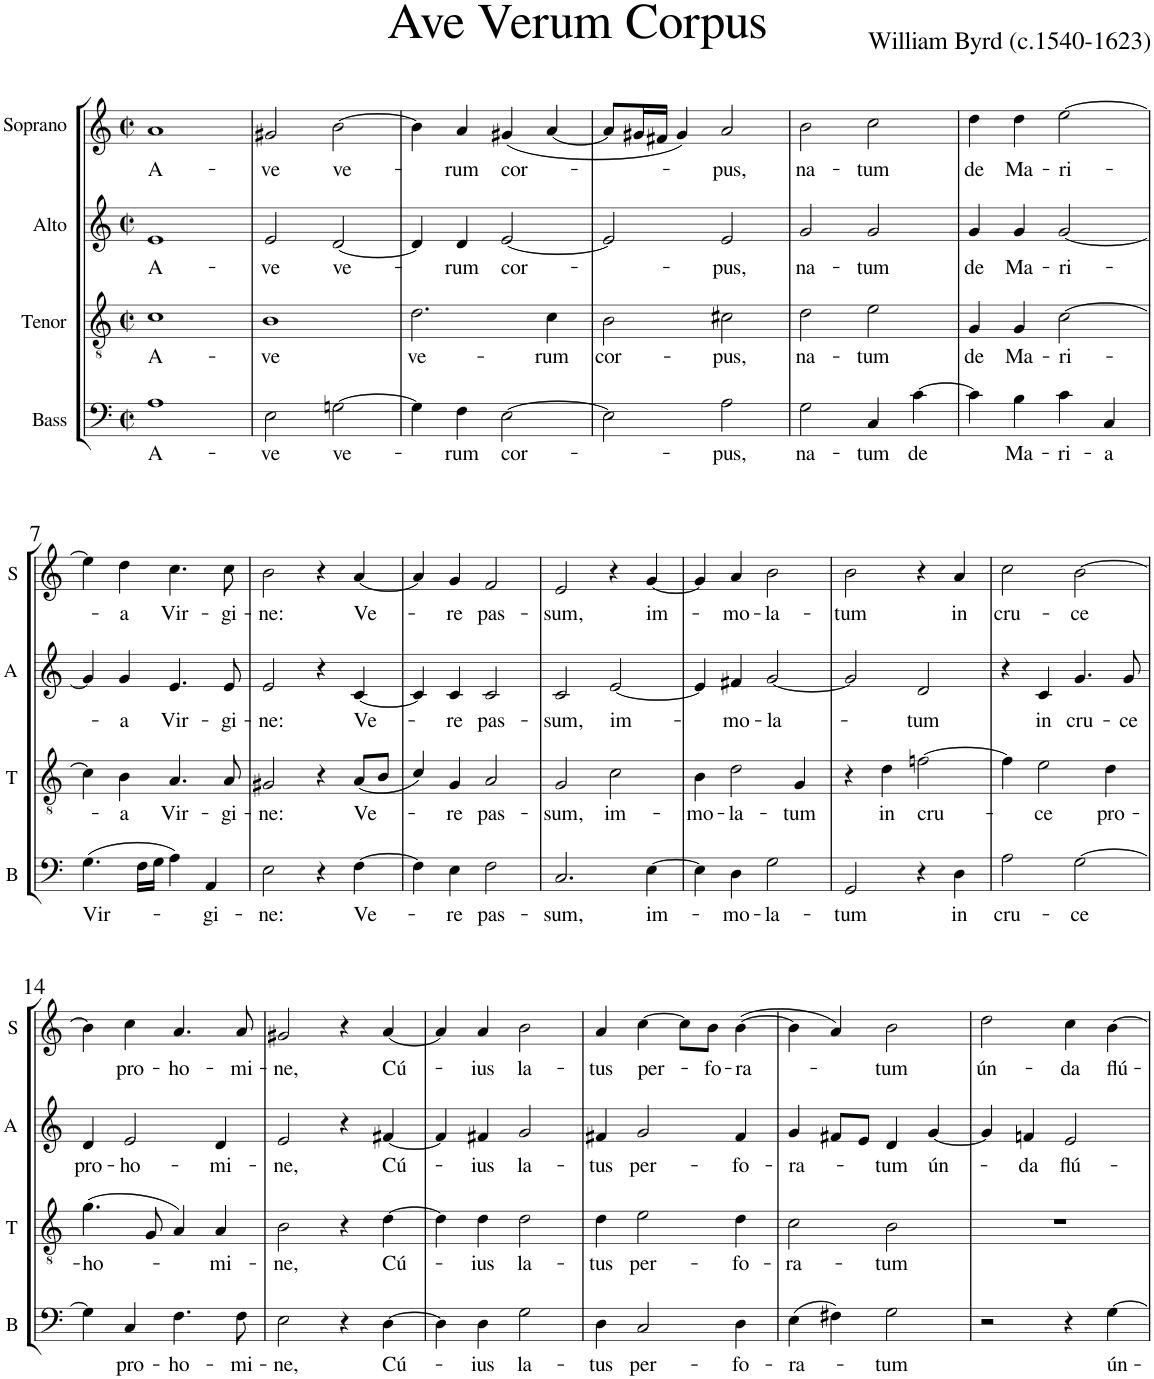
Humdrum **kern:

**kern	**text	**kern	**text	**kern	**text	**kern	**text
*part4	*part4	*part3	*part3	*part2	*part2	*part1	*part1
*staff4	*staff4	*staff3	*staff3	*staff2	*staff2	*staff1	*staff1
*I"Bass	*	*I"Tenor	*	*I"Alto	*	*I"Soprano	*
*I'B	*	*I'T	*	*I'A	*	*I'S	*
*clefF4	*	*clefGv2	*	*clefG2	*	*clefG2	*
*Trd1c2	*	*	*	*Trd1c2	*	*	*
*k[]	*	*k[]	*	*k[]	*	*k[]	*
*M2/2	*	*M2/2	*	*M2/2	*	*M2/2	*
*met(c|)	*	*met(c|)	*	*met(c|)	*	*met(c|)	*
=1	=1	=1	=1	=1	=1	=1	=1
!	!LO:LY:b	!	!LO:LY:b	!	!LO:LY:b	!	!LO:LY:b
1A	A-	1c	A-	1e	A-	1a	A-
=2	=2	=2	=2	=2	=2	=2	=2
!	!LO:LY:b	!	!LO:LY:b	!	!LO:LY:b	!	!LO:LY:b
2E\	-ve	1B	-ve	2e/	-ve	2g#X/	-ve
!	!LO:LY:b	!	!	!	!LO:LY:b	!	!LO:LY:b
[2Gn\	ve-	.	.	[2d/	ve-	[2b\	ve-
=3	=3	=3	=3	=3	=3	=3	=3
!	!	!	!LO:LY:b	!	!	!	!
4G\]	.	2.d\	ve-	4d/]	.	4b\]	.
!	!LO:LY:b	!	!	!	!LO:LY:b	!	!LO:LY:b
4F\	-rum	.	.	4d/	-rum	4a/	-rum
!	!LO:LY:b	!	!	!	!LO:LY:b	!	!LO:LY:b
[2E\	cor-	.	.	[2e/	cor-	(4g#X/	cor-
!	!	!	!LO:LY:b	!	!	!	!
.	.	4c\	-rum	.	.	[4a/	.
=4	=4	=4	=4	=4	=4	=4	=4
!	!	!	!LO:LY:b	!	!	!	!
2E\]	.	2B\	cor-	2e/]	.	8a/L]	.
.	.	.	.	.	.	16g#X/L	.
.	.	.	.	.	.	16f#X/JJ	.
.	.	.	.	.	.	4g#/)	.
!	!LO:LY:b	!	!LO:LY:b	!	!LO:LY:b	!	!LO:LY:b
2A\	-pus,	2c#X\	-pus,	2e/	-pus,	2a/	-pus,
=5	=5	=5	=5	=5	=5	=5	=5
!	!LO:LY:b	!	!LO:LY:b	!	!LO:LY:b	!	!LO:LY:b
2G\	na-	2d\	na-	2g/	na-	2b\	na-
!	!LO:LY:b	!	!LO:LY:b	!	!LO:LY:b	!	!LO:LY:b
4C/	-tum	2e\	-tum	2g/	-tum	2cc\	-tum
!	!LO:LY:b	!	!	!	!	!	!
[4c\	de	.	.	.	.	.	.
=6	=6	=6	=6	=6	=6	=6	=6
!	!	!	!LO:LY:b	!	!LO:LY:b	!	!LO:LY:b
4c\]	.	4G/	de	4g/	de	4dd\	de
!	!LO:LY:b	!	!LO:LY:b	!	!LO:LY:b	!	!LO:LY:b
4B\	Ma-	4G/	Ma-	4g/	Ma-	4dd\	Ma-
!	!LO:LY:b	!	!LO:LY:b	!	!LO:LY:b	!	!LO:LY:b
4c\	-ri-	[2c\	-ri-	[2g/	-ri-	[2ee\	-ri-
!	!LO:LY:b	!	!	!	!	!	!
4C/	-a	.	.	.	.	.	.
!!LO:LB:g=z
=7	=7	=7	=7	=7	=7	=7	=7
!	!LO:LY:b	!	!	!	!	!	!
(4.G\	Vir-	4c\]	.	4g/]	.	4ee\]	.
!	!	!	!LO:LY:b	!	!LO:LY:b	!	!LO:LY:b
.	.	4B\	-a	4g/	-a	4dd\	-a
16F\LL	.	.	.	.	.	.	.
16G\JJ	.	.	.	.	.	.	.
!	!	!	!LO:LY:b	!	!LO:LY:b	!	!LO:LY:b
4A\)	.	4.A/	Vir-	4.e/	Vir-	4.cc\	Vir-
!	!LO:LY:b	!	!	!	!	!	!
4AA/	-gi-	.	.	.	.	.	.
!	!	!	!LO:LY:b	!	!LO:LY:b	!	!LO:LY:b
.	.	8A/	-gi-	8e/	-gi-	8cc\	-gi-
=8	=8	=8	=8	=8	=8	=8	=8
!	!LO:LY:b	!	!LO:LY:b	!	!LO:LY:b	!	!LO:LY:b
2E\	-ne:	2G#X/	-ne:	2e/	-ne:	2b\	-ne:
4r	.	4r	.	4r	.	4r	.
!	!LO:LY:b	!	!LO:LY:b	!	!LO:LY:b	!	!LO:LY:b
[4F\	Ve-	(8A/L	Ve-	[4c/	Ve-	[4a/	Ve-
.	.	8B/J	.	.	.	.	.
=9	=9	=9	=9	=9	=9	=9	=9
4F\]	.	4c/)	.	4c/]	.	4a/]	.
!	!LO:LY:b	!	!LO:LY:b	!	!LO:LY:b	!	!LO:LY:b
4E\	-re	4G/	-re	4c/	-re	4g/	-re
!	!LO:LY:b	!	!LO:LY:b	!	!LO:LY:b	!	!LO:LY:b
2F\	pas-	2A/	pas-	2c/	pas-	2f/	pas-
=10	=10	=10	=10	=10	=10	=10	=10
!	!LO:LY:b	!	!LO:LY:b	!	!LO:LY:b	!	!LO:LY:b
2.C/	-sum,	2G/	-sum,	2c/	-sum,	2e/	-sum,
!	!	!	!LO:LY:b	!	!LO:LY:b	!	!
.	.	2c\	im-	[2e/	im-	4r	.
!	!LO:LY:b	!	!	!	!	!	!LO:LY:b
[4E\	im-	.	.	.	.	[4g/	im-
=11	=11	=11	=11	=11	=11	=11	=11
!	!	!	!LO:LY:b	!	!	!	!
4E\]	.	4B\	-mo-	4e/]	.	4g/]	.
!	!LO:LY:b	!	!LO:LY:b	!	!LO:LY:b	!	!LO:LY:b
4D\	-mo-	2d\	-la-	4f#X/	-mo-	4a/	-mo-
!	!LO:LY:b	!	!	!	!LO:LY:b	!	!LO:LY:b
2G\	-la-	.	.	[2g/	-la-	2b\	-la-
!	!	!	!LO:LY:b	!	!	!	!
.	.	4G/	-tum	.	.	.	.
=12	=12	=12	=12	=12	=12	=12	=12
!	!LO:LY:b	!	!	!	!	!	!LO:LY:b
2GG/	-tum	4r	.	2g/]	.	2b\	-tum
!	!	!	!LO:LY:b	!	!	!	!
.	.	4d\	in	.	.	.	.
!	!	!	!LO:LY:b	!	!LO:LY:b	!	!
4r	.	[2fn\	cru-	2d/	-tum	4r	.
!	!LO:LY:b	!	!	!	!	!	!LO:LY:b
4D\	in	.	.	.	.	4a/	in
=13	=13	=13	=13	=13	=13	=13	=13
!	!LO:LY:b	!	!	!	!	!	!LO:LY:b
2A\	cru-	4f\]	.	4r	.	2cc\	cru-
!	!	!	!LO:LY:b	!	!LO:LY:b	!	!
.	.	2e\	-ce	4c/	in	.	.
!	!LO:LY:b	!	!	!	!LO:LY:b	!	!LO:LY:b
[2G\	-ce	.	.	4.g/	cru-	[2b\	-ce
!	!	!	!LO:LY:b	!	!	!	!
.	.	4d\	pro-	.	.	.	.
!	!	!	!	!	!LO:LY:b	!	!
.	.	.	.	8g/	-ce	.	.
!!LO:LB:g=z
=14	=14	=14	=14	=14	=14	=14	=14
!	!	!	!LO:LY:b	!	!LO:LY:b	!	!
4G\]	.	(4.g\	-ho-	4d/	pro-	4b\]	.
!	!LO:LY:b	!	!	!	!LO:LY:b	!	!LO:LY:b
4C/	pro-	.	.	2e/	-ho-	4cc\	pro-
.	.	8G/	.	.	.	.	.
!	!LO:LY:b	!	!	!	!	!	!LO:LY:b
4.F\	-ho-	4A/)	.	.	.	4.a/	-ho-
!	!	!	!LO:LY:b	!	!LO:LY:b	!	!
.	.	4A/	-mi-	4d/	-mi-	.	.
!	!LO:LY:b	!	!	!	!	!	!LO:LY:b
8F\	-mi-	.	.	.	.	8a/	-mi-
=15	=15	=15	=15	=15	=15	=15	=15
!	!LO:LY:b	!	!LO:LY:b	!	!LO:LY:b	!	!LO:LY:b
2E\	-ne,	2B\	-ne,	2e/	-ne,	2g#X/	-ne,
4r	.	4r	.	4r	.	4r	.
!	!LO:LY:b	!	!LO:LY:b	!	!LO:LY:b	!	!LO:LY:b
[4D\	Cú-	[4d\	Cú-	[4f#X/	Cú-	[4a/	Cú-
=16	=16	=16	=16	=16	=16	=16	=16
4D\]	.	4d\]	.	4f#/]	.	4a/]	.
!	!LO:LY:b	!	!LO:LY:b	!	!LO:LY:b	!	!LO:LY:b
4D\	-ius	4d\	-ius	4f#X/	-ius	4a/	-ius
!	!LO:LY:b	!	!LO:LY:b	!	!LO:LY:b	!	!LO:LY:b
2G\	la-	2d\	la-	2g/	la-	2b\	la-
=17	=17	=17	=17	=17	=17	=17	=17
!	!LO:LY:b	!	!LO:LY:b	!	!LO:LY:b	!	!LO:LY:b
4D\	-tus	4d\	-tus	4f#X/	-tus	4a/	-tus
!	!LO:LY:b	!	!LO:LY:b	!	!LO:LY:b	!	!LO:LY:b
2C/	per-	2e\	per-	2g/	per-	[4cc\	per-
.	.	.	.	.	.	8cc\L]	.
!	!	!	!	!	!	!	!LO:LY:b
.	.	.	.	.	.	8b\J	-fo-
!	!LO:LY:b	!	!LO:LY:b	!	!LO:LY:b	!	!LO:LY:b
4D\	-fo-	4d\	-fo-	4f#/	-fo-	([4b\	-ra-
=18	=18	=18	=18	=18	=18	=18	=18
!	!LO:LY:b	!	!LO:LY:b	!	!LO:LY:b	!	!
(4E\	-ra-	2c\	-ra-	4g/	-ra-	4b\]	.
4F#X\)	.	.	.	8f#X/L	.	4a/)	.
.	.	.	.	8e/J	.	.	.
!	!LO:LY:b	!	!LO:LY:b	!	!LO:LY:b	!	!LO:LY:b
2G\	-tum	2B\	-tum	4d/	-tum	2b\	-tum
!	!	!	!	!	!LO:LY:b	!	!
.	.	.	.	[4g/	ún-	.	.
=19	=19	=19	=19	=19	=19	=19	=19
!	!	!	!	!	!	!	!LO:LY:b
2r	.	1r	.	4g/]	.	2dd\	ún-
!	!	!	!	!	!LO:LY:b	!	!
.	.	.	.	4fn/	-da	.	.
!	!	!	!	!	!LO:LY:b	!	!LO:LY:b
4r	.	.	.	2e/	flú-	4cc\	-da
!	!LO:LY:b	!	!	!	!	!	!LO:LY:b
[4G\	ún-	.	.	.	.	[4b\	flú-
=	=	=	=	=	=	=	=
*-	*-	*-	*-	*-	*-	*-	*-
